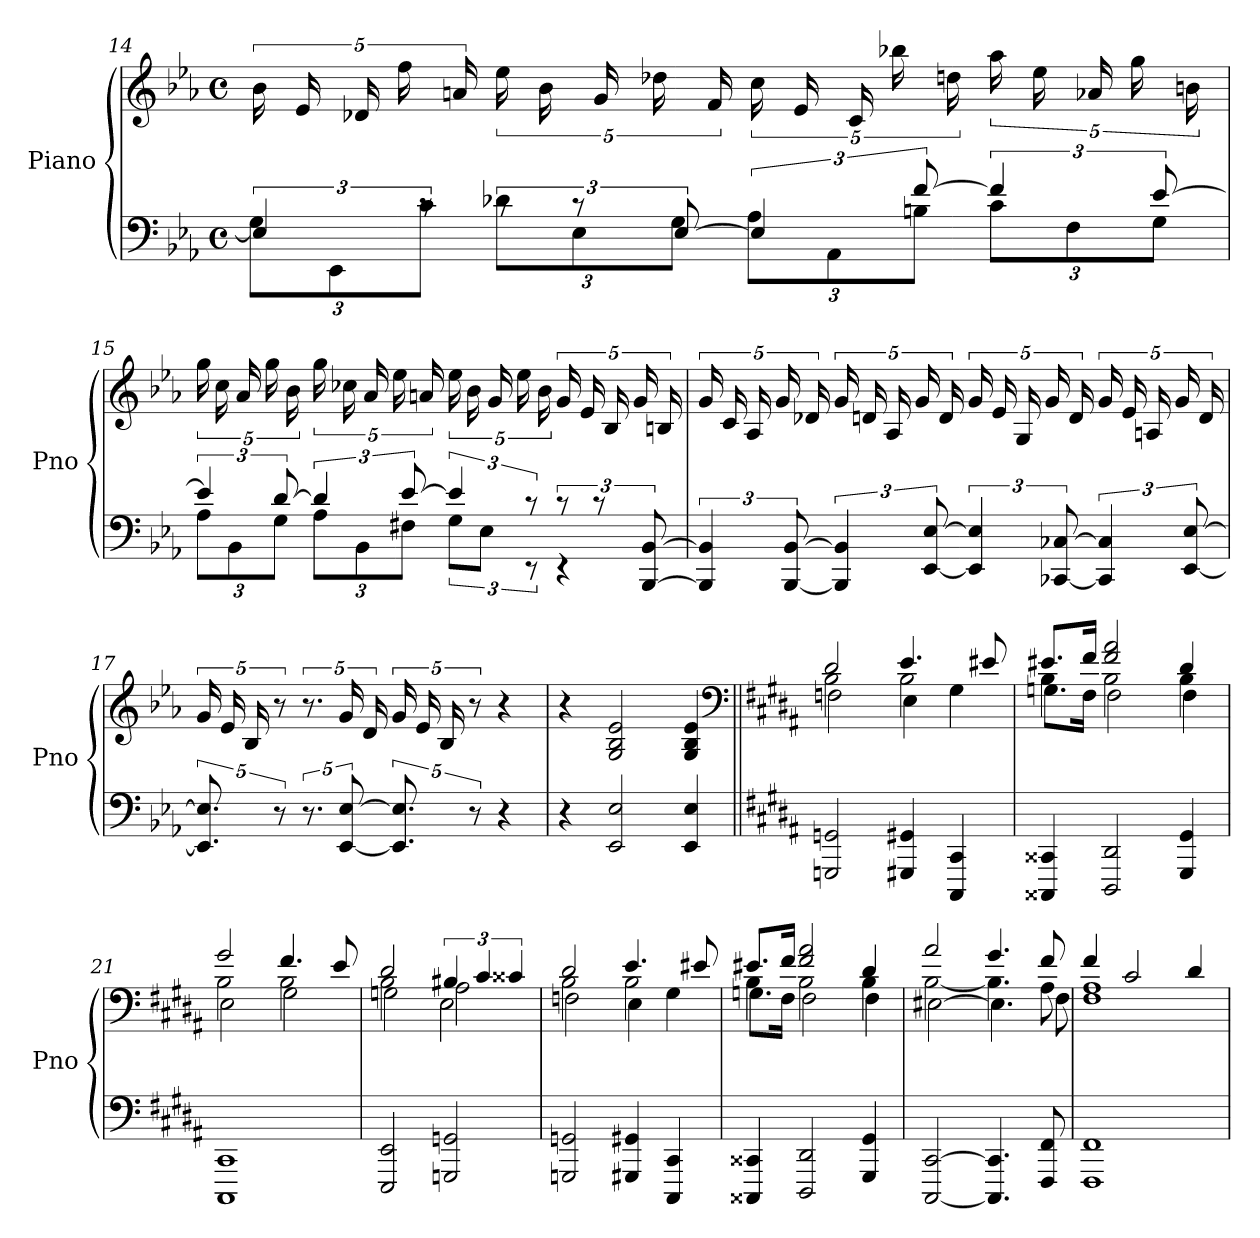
**kern	**kern
*part1	*part1
*staff2	*staff1
*I"Piano	*
*I'Pno	*
*clefF4	*clefG2
*k[b-e-a-]	*k[b-e-a-]
*E-:	*E-:
*M4/4	*M4/4
*met(c)	*met(c)
=14	=14
*^	*
6E-]	12G\L	20b-
.	.	20e-
.	12EE-\	.
.	.	20d-X
.	.	20ff
12rc	12c\J	.
.	.	20an
12rc	12d-X\L	20ee-
.	.	20b-
12rc	12E-\	.
.	.	20g
.	.	20dd-X
[12E-	12G\J	.
.	.	20f
6E-]	12A-\L	20cc
.	.	20e-
.	12AA-\	.
.	.	20c
.	.	20bb-X
[12f	12Bn\J	.
.	.	20ddn
6f]	12c\L	20aa-
.	.	20ee-
.	12F\	.
.	.	20a-X
.	.	20gg
[12e-	12G\J	.
.	.	20bn
=15	=15	=15
6e-]	12A-\L	20gg
.	.	20cc
.	12BB-\	.
.	.	20a-
.	.	20gg
[12d	12G\J	.
.	.	20b-
6d]	12A-\L	20gg
.	.	20cc-X
.	12BB-\	.
.	.	20a-
.	.	20ee-
[12e-	12F#X\J	.
.	.	20an
6e-]	12G\L	20ee-
.	.	20b-
.	12E-\J	.
.	.	20g
.	.	20ee-
12rc	12rEE	.
.	.	20b-
12rc	4rEE	20g
.	.	20e-
12rc	.	.
.	.	20B-
.	.	20g
[12BBB- [12BB-	.	.
.	.	20Bn
*v	*v	*
=16	=16
6BBB-] 6BB-]	20g
.	20c
.	20A-
.	20g
[12BBB- [12BB-	.
.	20d-X
6BBB-] 6BB-]	20g
.	20dn
.	20A-
.	20g
[12EE- [12E-	.
.	20d
6EE-] 6E-]	20g
.	20e-
.	20G
.	20g
[12CC-X [12C-X	.
.	20d
6CC-] 6C-]	20g
.	20e-
.	20An
.	20g
[12EE- [12E-	.
.	20d
=17	=17
10.EE-] 10.E-]	20g
.	20e-
.	20B-
10r	10r
10.r	10.r
[10EE- [10E-	20g
.	20d
10.EE-] 10.E-]	20g
.	20e-
.	20B-
10r	10r
4r	4r
=18	=18
4r	4r
2EE- 2E-	2G 2B- 2e-
4EE- 4E-	4G 4B- 4e-
*	*clefF4
=19||	=19||
*k[f#c#g#d#a#]	*k[f#c#g#d#a#]
*	*^
*	*	*^
2GGGn 2GGn	2d#	2B	2Fn\
4GGG#X 4GG#X	4.e	2B	4E\
4CCC# 4CC#	.	.	4G#\
.	8e#X	.	.
=20	=20	=20	=20
4CCC##X 4CC##X	8.e#XL	4B	8.Gn\L
.	16f#Jk	.	16F#\Jk
2DDD# 2DD#	2f# 2a#	2B	2F#\
4GGG# 4GG#	4d#	4B	4F#\
=21	=21	=21	=21
1CCC# 1CC#	2g#	2B	2E\
.	4.f#	2B	2G#\
.	8e	.	.
=22	=22	=22	=22
2EEE 2EE	2d#	2B	2Gn\
2GGGn 2GGn	6B#X	2A#	2E\
.	6c#	.	.
.	6c##X	.	.
=23	=23	=23	=23
2GGGn 2GGn	2d#	2B	2Fn\
4GGG#X 4GG#X	4.e	2B	4E\
4CCC# 4CC#	.	.	4G#\
.	8e#X	.	.
=24	=24	=24	=24
4CCC##X 4CC##X	8.e#XL	4B	8.Gn\L
.	16f#Jk	.	16F#\Jk
2DDD# 2DD#	2f# 2a#	2B	2F#\
4GGG# 4GG#	4d#	4B	4F#\
=25	=25	=25	=25
[2CCC# [2CC#	2a#	[2B	[2E#X\
4.CCC#] 4.CC#]	4.g#	4.B]	4.E#\]
8FFF# 8FF#	8f#	8A#	8F#\
=26	=26	=26	=26
1FFF# 1FF#	4f#	1A#	1F#
.	2c#	.	.
.	4d#	.	.
*	*v	*v	*v
=	=
*-	*-
